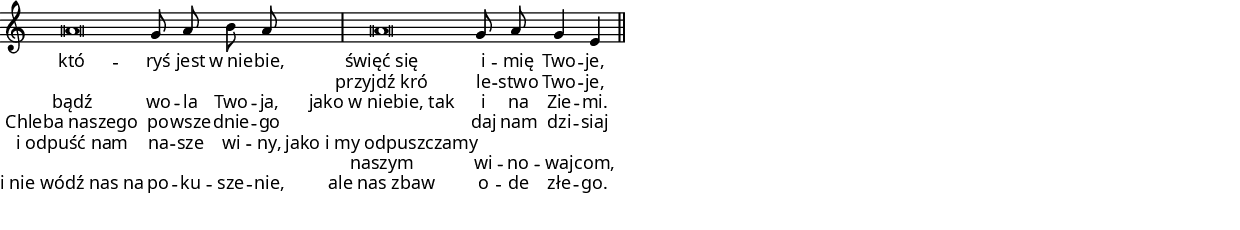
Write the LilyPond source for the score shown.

\version "2.18.2"
\include "settings.ily"
\language "deutsch"

\layout{
    ragged-right = ##t
    ragged-last = ##f
}

<<
    \new Staff {
        \clef treble
        \key a \minor \cadenzaOn

        a'\breve a'4 \bar "||" \break
        a'\breve g'8 a' h' a' \bar "|"
        a'\breve g'8 a' g'4 e' \bar "||"
    }
    \new Lyrics \lyricmode {
        Ojcze\breve nasz,4
        któ\breve -- ryś8 jest w_nie -- bie,
        święć_się\breve i8 -- mię Two4 -- je,
    }
    \new Lyrics \lyricmode {
        \skip4*19
        przyjdź_kró\breve le8 -- stwo Two4 -- je,
    }
    \new Lyrics \lyricmode {
        \skip4*9
        bądź\breve wo8 -- la Two -- ja,
        jako_w_niebie,_tak\breve i8 na Zie4 -- mi.
    }
    \new Lyrics \lyricmode {
        \skip4*9
        Chleba_naszego\breve po8 -- wsze -- dnie -- go
        \skip\breve daj8 nam dzi4 -- siaj
    }

    \new Lyrics \lyricmode {
        \skip4*9
        i_odpuść_nam\breve na8 -- sze wi -- ny,
        jako_i_my_odpuszczamy\breve  8  % NOTE before 8 is non-breaking space
    }
    \new Lyrics \lyricmode {
        \skip4*19
        naszym\breve wi8 -- no -- waj4 -- com,
    }

%   \new Lyrics \lyricmode {
%       \skip4*9
%       i_odpuść_nam\breve na8 -- sze wi -- ny,
%       jako_i_my_odpuszczamy_naszym\breve wi8 -- no -- waj4 -- com,
%   }

    \new Lyrics \lyricmode {
        \skip4*9
        i_nie_wódź_nas_na\breve po8 -- ku -- sze -- nie,
        ale_nas_zbaw\breve o8 -- de złe4 -- go.
    }
>>

% vim: tw=80 ts=4 sts=4 sw=4 et
